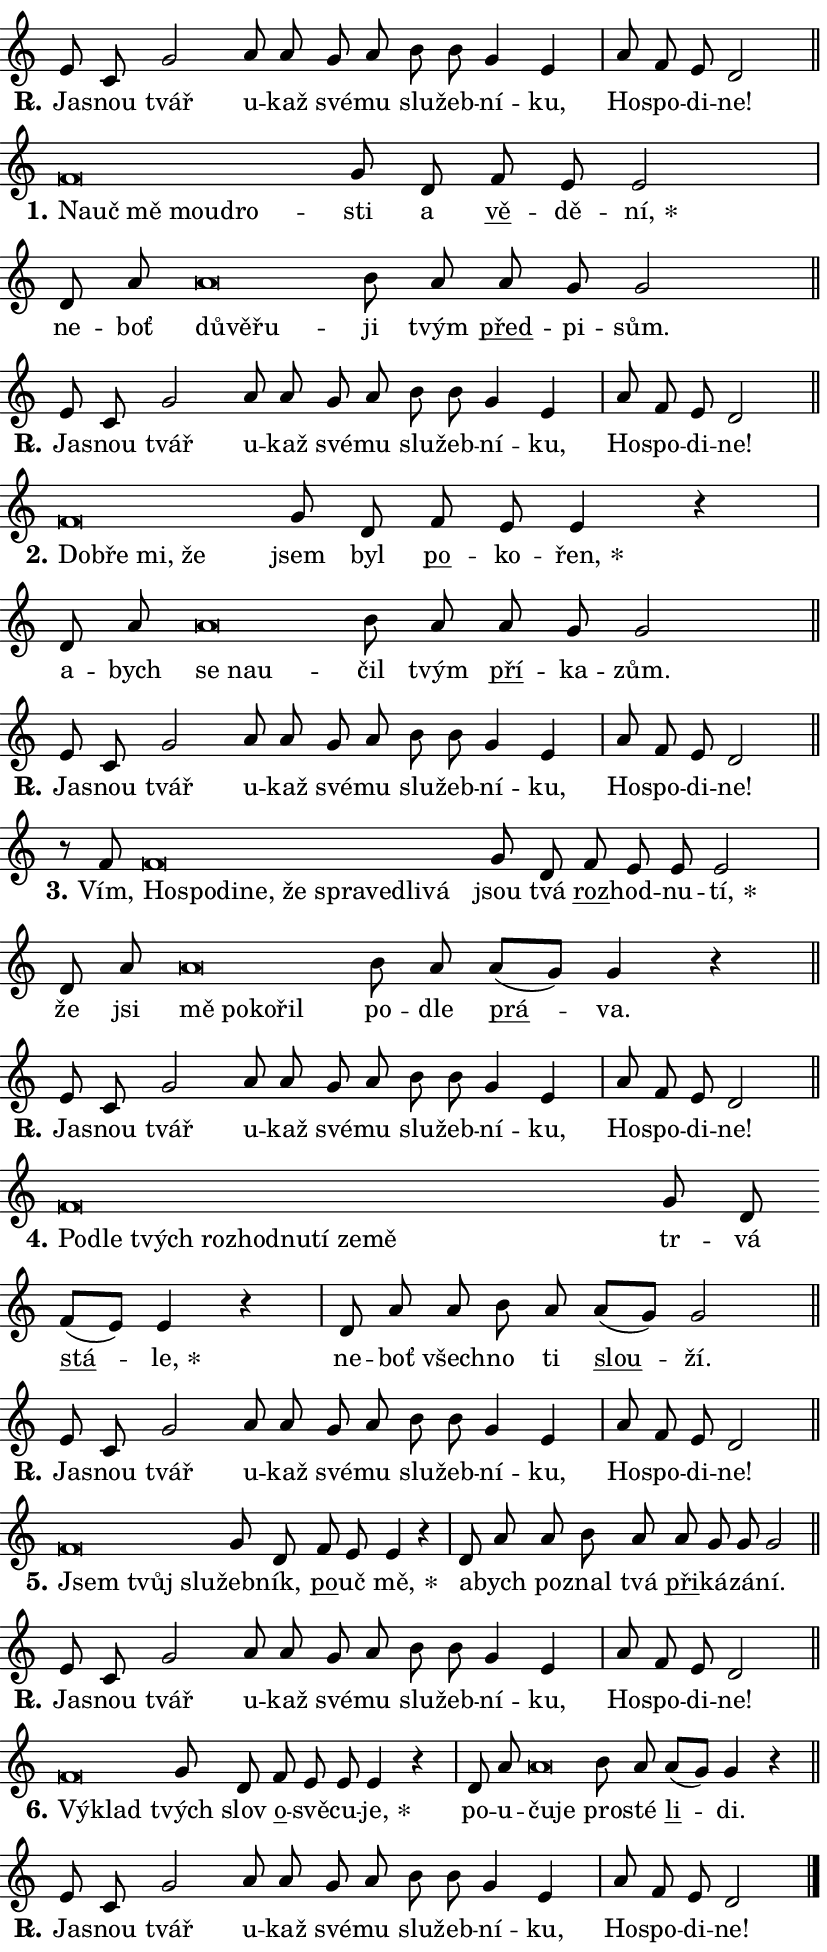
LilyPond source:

\version "2.24.0"
\header { tagline = "" }
\paper {
  indent = 0\cm
  top-margin = 0\cm
  right-margin = 0.13\cm % to fit lyric hyphens
  bottom-margin = 0\cm
  left-margin = 0\cm
  paper-width = 14\cm
  page-breaking = #ly:one-page-breaking
  system-system-spacing.basic-distance = #11
  score-system-spacing.basic-distance = #11
  ragged-last = ##f
}


%% Author: Thomas Morley
%% https://lists.gnu.org/archive/html/lilypond-user/2020-05/msg00002.html
#(define (line-position grob)
"Returns position of @var[grob} in current system:
   @code{'start}, if at first time-step
   @code{'end}, if at last time-step
   @code{'middle} otherwise
"
  (let* ((col (ly:item-get-column grob))
         (ln (ly:grob-object col 'left-neighbor))
         (rn (ly:grob-object col 'right-neighbor))
         (col-to-check-left (if (ly:grob? ln) ln col))
         (col-to-check-right (if (ly:grob? rn) rn col))
         (break-dir-left
           (and
             (ly:grob-property col-to-check-left 'non-musical #f)
             (ly:item-break-dir col-to-check-left)))
         (break-dir-right
           (and
             (ly:grob-property col-to-check-right 'non-musical #f)
             (ly:item-break-dir col-to-check-right))))
        (cond ((eqv? 1 break-dir-left) 'start)
              ((eqv? -1 break-dir-right) 'end)
              (else 'middle))))

#(define (tranparent-at-line-position vctor)
  (lambda (grob)
  "Relying on @code{line-position} select the relevant enry from @var{vctor}.
Used to determine transparency,"
    (case (line-position grob)
      ((end) (not (vector-ref vctor 0)))
      ((middle) (not (vector-ref vctor 1)))
      ((start) (not (vector-ref vctor 2))))))

noteHeadBreakVisibility =
#(define-music-function (break-visibility)(vector?)
"Makes @code{NoteHead}s transparent relying on @var{break-visibility}"
#{
  \override NoteHead.transparent =
    #(tranparent-at-line-position break-visibility)
#})

#(define delete-ledgers-for-transparent-note-heads
  (lambda (grob)
    "Reads whether a @code{NoteHead} is transparent.
If so this @code{NoteHead} is removed from @code{'note-heads} from
@var{grob}, which is supposed to be @code{LedgerLineSpanner}.
As a result ledgers are not printed for this @code{NoteHead}"
    (let* ((nhds-array (ly:grob-object grob 'note-heads))
           (nhds-list
             (if (ly:grob-array? nhds-array)
                 (ly:grob-array->list nhds-array)
                 '()))
           ;; Relies on the transparent-property being done before
           ;; Staff.LedgerLineSpanner.after-line-breaking is executed.
           ;; This is fragile ...
           (to-keep
             (remove
               (lambda (nhd)
                 (ly:grob-property nhd 'transparent #f))
               nhds-list)))
      ;; TODO find a better method to iterate over grob-arrays, similiar
      ;; to filter/remove etc for lists
      ;; For now rebuilt from scratch
      (set! (ly:grob-object grob 'note-heads)  '())
      (for-each
        (lambda (nhd)
          (ly:pointer-group-interface::add-grob grob 'note-heads nhd))
        to-keep))))

squashNotes = {
  \override NoteHead.X-extent = #'(-0.2 . 0.2)
  \override NoteHead.Y-extent = #'(-0.75 . 0)
  \override NoteHead.stencil =
    #(lambda (grob)
       (let ((pos (ly:grob-property grob 'staff-position)))
         (begin
           (if (< pos -7) (display "ERROR: Lower brevis then expected\n") (display ""))
           (if (<= pos -6) ly:text-interface::print ly:note-head::print))))
}
unSquashNotes = {
  \revert NoteHead.X-extent
  \revert NoteHead.Y-extent
  \revert NoteHead.stencil
}

hideNotes = \noteHeadBreakVisibility #begin-of-line-visible
unHideNotes = \noteHeadBreakVisibility #all-visible

% work-around for resetting accidentals
% https://lilypond.org/doc/v2.23/Documentation/notation/displaying-rhythms#unmetered-music
cadenzaMeasure = {
  \cadenzaOff
  \partial 1024 s1024
  \cadenzaOn
}

#(define-markup-command (accent layout props text) (markup?)
  "Underline accented syllable"
  (interpret-markup layout props
    #{\markup \override #'(offset . 4.3) \underline { #text }#}))

responsum = \markup \concat {
  "R" \hspace #-1.05 \path #0.1 #'((moveto 0 0.07) (lineto 0.9 0.8)) \hspace #0.05 "."
}

spaceSize = #0.6828661417322834 % exact space size for TeX Gyre Schola

\layout {
  \context {
    \Staff
    \remove "Time_signature_engraver"
    \override LedgerLineSpanner.after-line-breaking = #delete-ledgers-for-transparent-note-heads
  }
  \context {
    \Lyrics {
      \override LyricSpace.minimum-distance = \spaceSize
      \override LyricText.font-name = #"TeX Gyre Schola"
      \override LyricText.font-size = 1
      \override StanzaNumber.font-name = #"TeX Gyre Schola Bold"
      \override StanzaNumber.font-size = 1
    }
  }
  \context {
    \Score 
    \override NoteHead.text =
      #(lambda (grob) 
        (let ((pos (ly:grob-property grob 'staff-position)))
          #{\markup {
            \combine
              \halign #-0.55 \raise #(if (= pos -6) 0 0.5) \override #'(thickness . 2) \draw-line #'(3.2 . 0)
              \musicglyph "noteheads.sM1"
          }#}))
  }
}

% magnetic-lyrics.ily
%
%   written by
%     Jean Abou Samra <jean@abou-samra.fr>
%     Werner Lemberg <wl@gnu.org>
%
%   adapted by
%     Jiri Hon <jiri.hon@gmail.com>
%
% Version 2022-Apr-15

% https://www.mail-archive.com/lilypond-user@gnu.org/msg149350.html

#(define (Left_hyphen_pointer_engraver context)
   "Collect syllable-hyphen-syllable occurrences in lyrics and store
them in properties.  This engraver only looks to the left.  For
example, if the lyrics input is @code{foo -- bar}, it does the
following.

@itemize @bullet
@item
Set the @code{text} property of the @code{LyricHyphen} grob between
@q{foo} and @q{bar} to @code{foo}.

@item
Set the @code{left-hyphen} property of the @code{LyricText} grob with
text @q{foo} to the @code{LyricHyphen} grob between @q{foo} and
@q{bar}.
@end itemize

Use this auxiliary engraver in combination with the
@code{lyric-@/text::@/apply-@/magnetic-@/offset!} hook."
   (let ((hyphen #f)
         (text #f))
     (make-engraver
      (acknowledgers
       ((lyric-syllable-interface engraver grob source-engraver)
        (set! text grob)))
      (end-acknowledgers
       ((lyric-hyphen-interface engraver grob source-engraver)
        ;(when (not (grob::has-interface grob 'lyric-space-interface))
          (set! hyphen grob)));)
      ((stop-translation-timestep engraver)
       (when (and text hyphen)
         (ly:grob-set-object! text 'left-hyphen hyphen))
       (set! text #f)
       (set! hyphen #f)))))

#(define (lyric-text::apply-magnetic-offset! grob)
   "If the space between two syllables is less than the value in
property @code{LyricText@/.details@/.squash-threshold}, move the right
syllable to the left so that it gets concatenated with the left
syllable.

Use this function as a hook for
@code{LyricText@/.after-@/line-@/breaking} if the
@code{Left_@/hyphen_@/pointer_@/engraver} is active."
   (let ((hyphen (ly:grob-object grob 'left-hyphen #f)))
     (when hyphen
       (let ((left-text (ly:spanner-bound hyphen LEFT)))
         (when (grob::has-interface left-text 'lyric-syllable-interface)
           (let* ((common (ly:grob-common-refpoint grob left-text X))
                  (this-x-ext (ly:grob-extent grob common X))
                  (left-x-ext
                   (begin
                     ;; Trigger magnetism for left-text.
                     (ly:grob-property left-text 'after-line-breaking)
                     (ly:grob-extent left-text common X)))
                  ;; `delta` is the gap width between two syllables.
                  (delta (- (interval-start this-x-ext)
                            (interval-end left-x-ext)))
                  (details (ly:grob-property grob 'details))
                  (threshold (assoc-get 'squash-threshold details 0.2)))
             (when (< delta threshold)
               (let* (;; We have to manipulate the input text so that
                      ;; ligatures crossing syllable boundaries are not
                      ;; disabled.  For languages based on the Latin
                      ;; script this is essentially a beautification.
                      ;; However, for non-Western scripts it can be a
                      ;; necessity.
                      (lt (ly:grob-property left-text 'text))
                      (rt (ly:grob-property grob 'text))
                      (is-space (grob::has-interface hyphen 'lyric-space-interface))
                      (space (if is-space " " ""))
                      (extra-delta (if is-space spaceSize 0))
                      ;; Append new syllable.
                      (ltrt-space (if (and (string? lt) (string? rt))
                                (string-append lt space rt)
                                (make-concat-markup (list lt space rt))))
                      ;; Right-align `ltrt` to the right side.
                      (ltrt-space-markup (grob-interpret-markup
                               grob
                               (make-translate-markup
                                (cons (interval-length this-x-ext) 0)
                                (make-right-align-markup ltrt-space)))))
                 (begin
                   ;; Don't print `left-text`.
                   (ly:grob-set-property! left-text 'stencil #f)
                   ;; Set text and stencil (which holds all collected
                   ;; syllables so far) and shift it to the left.
                   (ly:grob-set-property! grob 'text ltrt-space)
                   (ly:grob-set-property! grob 'stencil ltrt-space-markup)
                   (ly:grob-translate-axis! grob (- (- delta extra-delta)) X))))))))))


#(define (lyric-hyphen::displace-bounds-first grob)
   ;; Make very sure this callback isn't triggered too early.
   (let ((left (ly:spanner-bound grob LEFT))
         (right (ly:spanner-bound grob RIGHT)))
     (ly:grob-property left 'after-line-breaking)
     (ly:grob-property right 'after-line-breaking)
     (ly:lyric-hyphen::print grob)))

squashThreshold = #0.4

\layout {
  \context {
    \Lyrics
    \consists #Left_hyphen_pointer_engraver
    \override LyricText.after-line-breaking =
      #lyric-text::apply-magnetic-offset!
    \override LyricHyphen.stencil = #lyric-hyphen::displace-bounds-first
    \override LyricText.details.squash-threshold = \squashThreshold
    \override LyricHyphen.minimum-distance = 0
    \override LyricHyphen.minimum-length = \squashThreshold
  }
}

squashText = \override LyricText.details.squash-threshold = 9999
unSquashText = \override LyricText.details.squash-threshold = \squashThreshold

leftText = \override LyricText.self-alignment-X = #LEFT
unLeftText = \revert LyricText.self-alignment-X

starOffset = #(lambda (grob) 
                (let ((x_offset (ly:self-alignment-interface::aligned-on-x-parent grob)))
                  (if (= x_offset 0) 0 (+ x_offset 1.2))))

star = #(define-music-function (syllable)(string?)
"Append star separator at the end of a syllable"
#{
  \once \override LyricText.X-offset = #starOffset
  \lyricmode { \markup {
    #syllable
    \override #'((font-name . "TeX Gyre Schola Bold")) \hspace #0.2 \lower #0.65 \larger "*"
  } }
#})

starAccent = #(define-music-function (syllable)(string?)
"Append star separator at the end of a syllable and make accent"
#{
  \once \override LyricText.X-offset = #starOffset
  \lyricmode { \markup {
    \accent #syllable
    \override #'((font-name . "TeX Gyre Schola Bold")) \hspace #0.2 \lower #0.65 \larger "*"
  } }
#})

breath = #(define-music-function (syllable)(string?)
"Append breathing indicator at the end of a syllable"
#{
  \lyricmode { \markup { #syllable "+" } }
#})

optionalBreath = #(define-music-function (syllable)(string?)
"Append optional breathing indicator at the end of a syllable"
#{
  \lyricmode { \markup { #syllable "(+)" } }
#})


\score {
    <<
        \new Voice = "melody" { \cadenzaOn \key c \major \relative { e'8 c g'2 a8 a \bar "" g a \bar "" b b \bar "" g4 e \cadenzaMeasure \bar "|" a8 f e d2 \cadenzaMeasure \bar "||" \break } }
        \new Lyrics \lyricsto "melody" { \lyricmode { \set stanza = \responsum
Ja -- snou tvář u -- kaž své -- mu slu -- žeb -- ní -- ku, Ho -- spo -- di -- ne! } }
    >>
    \layout {}
}

\score {
    <<
        \new Voice = "melody" { \cadenzaOn \key c \major \relative { \squashNotes f'\breve*1/16 \hideNotes \breve*1/16 \bar "" \breve*1/16 \bar "" \breve*1/16 \breve*1/16 \bar "" \unHideNotes \unSquashNotes g8 d \bar "" f e e2 \cadenzaMeasure \bar "|" d8 a' \bar "" \squashNotes a\breve*1/16 \hideNotes \breve*1/16 \breve*1/16 \bar "" \unHideNotes \unSquashNotes b8 a \bar "" a g g2 \cadenzaMeasure \bar "||" \break } }
        \new Lyrics \lyricsto "melody" { \lyricmode { \set stanza = "1."
\leftText Na -- \squashText uč mě mou -- dro -- \unLeftText \unSquashText sti a \markup \accent vě -- dě -- \star ní, ne -- boť \leftText dů -- \squashText vě -- řu -- \unLeftText \unSquashText ji tvým \markup \accent před -- pi -- sům. } }
    >>
    \layout {}
}

\score {
    <<
        \new Voice = "melody" { \cadenzaOn \key c \major \relative { e'8 c g'2 a8 a \bar "" g a \bar "" b b \bar "" g4 e \cadenzaMeasure \bar "|" a8 f e d2 \cadenzaMeasure \bar "||" \break } }
        \new Lyrics \lyricsto "melody" { \lyricmode { \set stanza = \responsum
Ja -- snou tvář u -- kaž své -- mu slu -- žeb -- ní -- ku, Ho -- spo -- di -- ne! } }
    >>
    \layout {}
}

\score {
    <<
        \new Voice = "melody" { \cadenzaOn \key c \major \relative { \squashNotes f'\breve*1/16 \hideNotes \breve*1/16 \bar "" \breve*1/16 \breve*1/16 \bar "" \unHideNotes \unSquashNotes g8 d \bar "" f e e4 r \cadenzaMeasure \bar "|" d8 a' \bar "" \squashNotes a\breve*1/16 \hideNotes \breve*1/16 \breve*1/16 \bar "" \unHideNotes \unSquashNotes b8 a \bar "" a g g2 \cadenzaMeasure \bar "||" \break } }
        \new Lyrics \lyricsto "melody" { \lyricmode { \set stanza = "2."
\leftText Dob -- \squashText ře mi, že \unLeftText \unSquashText jsem byl \markup \accent po -- ko -- \star řen, a -- bych \leftText se \squashText na -- u -- \unLeftText \unSquashText čil tvým \markup \accent pří -- ka -- zům. } }
    >>
    \layout {}
}

\score {
    <<
        \new Voice = "melody" { \cadenzaOn \key c \major \relative { e'8 c g'2 a8 a \bar "" g a \bar "" b b \bar "" g4 e \cadenzaMeasure \bar "|" a8 f e d2 \cadenzaMeasure \bar "||" \break } }
        \new Lyrics \lyricsto "melody" { \lyricmode { \set stanza = \responsum
Ja -- snou tvář u -- kaž své -- mu slu -- žeb -- ní -- ku, Ho -- spo -- di -- ne! } }
    >>
    \layout {}
}

\score {
    <<
        \new Voice = "melody" { \cadenzaOn \key c \major \relative { r8 f'8 \squashNotes f\breve*1/16 \hideNotes \breve*1/16 \bar "" \breve*1/16 \bar "" \breve*1/16 \bar "" \breve*1/16 \bar "" \breve*1/16 \bar "" \breve*1/16 \bar "" \breve*1/16 \breve*1/16 \bar "" \unHideNotes \unSquashNotes g8 d \bar "" f e e e2 \cadenzaMeasure \bar "|" d8 a' \bar "" \squashNotes a\breve*1/16 \hideNotes \breve*1/16 \bar "" \breve*1/16 \breve*1/16 \bar "" \unHideNotes \unSquashNotes b8 a \bar "" a[( g)] g4 r \cadenzaMeasure \bar "||" \break } }
        \new Lyrics \lyricsto "melody" { \lyricmode { \set stanza = "3."
Vím, \leftText Ho -- \squashText spo -- di -- ne, že spra -- ve -- dli -- vá \unLeftText \unSquashText jsou tvá \markup \accent roz -- hod -- nu -- \star tí, že jsi \leftText mě \squashText po -- ko -- řil \unLeftText \unSquashText po -- dle \markup \accent prá -- va. } }
    >>
    \layout {}
}

\score {
    <<
        \new Voice = "melody" { \cadenzaOn \key c \major \relative { e'8 c g'2 a8 a \bar "" g a \bar "" b b \bar "" g4 e \cadenzaMeasure \bar "|" a8 f e d2 \cadenzaMeasure \bar "||" \break } }
        \new Lyrics \lyricsto "melody" { \lyricmode { \set stanza = \responsum
Ja -- snou tvář u -- kaž své -- mu slu -- žeb -- ní -- ku, Ho -- spo -- di -- ne! } }
    >>
    \layout {}
}

\score {
    <<
        \new Voice = "melody" { \cadenzaOn \key c \major \relative { \squashNotes f'\breve*1/16 \hideNotes \breve*1/16 \bar "" \breve*1/16 \bar "" \breve*1/16 \bar "" \breve*1/16 \bar "" \breve*1/16 \bar "" \breve*1/16 \bar "" \breve*1/16 \breve*1/16 \bar "" \unHideNotes \unSquashNotes g8 d \bar "" f[( e)] e4 r \cadenzaMeasure \bar "|" d8 a' \bar "" a b8 a \bar "" a[( g)] g2 \cadenzaMeasure \bar "||" \break } }
        \new Lyrics \lyricsto "melody" { \lyricmode { \set stanza = "4."
\leftText Po -- \squashText dle tvých roz -- hod -- nu -- tí ze -- mě \unLeftText \unSquashText tr -- vá \markup \accent stá -- \star le, ne -- boť všech -- no ti \markup \accent slou -- ží. } }
    >>
    \layout {}
}

\score {
    <<
        \new Voice = "melody" { \cadenzaOn \key c \major \relative { e'8 c g'2 a8 a \bar "" g a \bar "" b b \bar "" g4 e \cadenzaMeasure \bar "|" a8 f e d2 \cadenzaMeasure \bar "||" \break } }
        \new Lyrics \lyricsto "melody" { \lyricmode { \set stanza = \responsum
Ja -- snou tvář u -- kaž své -- mu slu -- žeb -- ní -- ku, Ho -- spo -- di -- ne! } }
    >>
    \layout {}
}

\score {
    <<
        \new Voice = "melody" { \cadenzaOn \key c \major \relative { \squashNotes f'\breve*1/16 \hideNotes \breve*1/16 \breve*1/16 \bar "" \unHideNotes \unSquashNotes g8 d \bar "" f e e4 r \cadenzaMeasure \bar "|" d8 a' \bar "" a b8 a \bar "" a g g g2 \cadenzaMeasure \bar "||" \break } }
        \new Lyrics \lyricsto "melody" { \lyricmode { \set stanza = "5."
\leftText Jsem \squashText tvůj slu -- \unLeftText \unSquashText žeb -- ník, \markup \accent po -- uč \star mě, a -- bych po -- znal tvá \markup \accent při -- ká -- zá -- ní. } }
    >>
    \layout {}
}

\score {
    <<
        \new Voice = "melody" { \cadenzaOn \key c \major \relative { e'8 c g'2 a8 a \bar "" g a \bar "" b b \bar "" g4 e \cadenzaMeasure \bar "|" a8 f e d2 \cadenzaMeasure \bar "||" \break } }
        \new Lyrics \lyricsto "melody" { \lyricmode { \set stanza = \responsum
Ja -- snou tvář u -- kaž své -- mu slu -- žeb -- ní -- ku, Ho -- spo -- di -- ne! } }
    >>
    \layout {}
}

\score {
    <<
        \new Voice = "melody" { \cadenzaOn \key c \major \relative { \squashNotes f'\breve*1/16 \hideNotes \breve*1/16 \bar "" \unHideNotes \unSquashNotes g8 d \bar "" f e e e4 r \cadenzaMeasure \bar "|" d8 a' \bar "" \squashNotes a\breve*1/16 \hideNotes \breve*1/16 \bar "" \unHideNotes \unSquashNotes b8 a \bar "" a[( g)] g4 r \cadenzaMeasure \bar "||" \break } }
        \new Lyrics \lyricsto "melody" { \lyricmode { \set stanza = "6."
\leftText Vý -- \squashText klad \unLeftText \unSquashText tvých slov \markup \accent o -- svě -- cu -- \star je, po -- u -- \leftText ču -- \squashText je \unLeftText \unSquashText pro -- sté \markup \accent li -- di. } }
    >>
    \layout {}
}

\score {
    <<
        \new Voice = "melody" { \cadenzaOn \key c \major \relative { e'8 c g'2 a8 a \bar "" g a \bar "" b b \bar "" g4 e \cadenzaMeasure \bar "|" a8 f e d2 \cadenzaMeasure \bar "||" \break } \bar "|." }
        \new Lyrics \lyricsto "melody" { \lyricmode { \set stanza = \responsum
Ja -- snou tvář u -- kaž své -- mu slu -- žeb -- ní -- ku, Ho -- spo -- di -- ne! } }
    >>
    \layout {}
}
